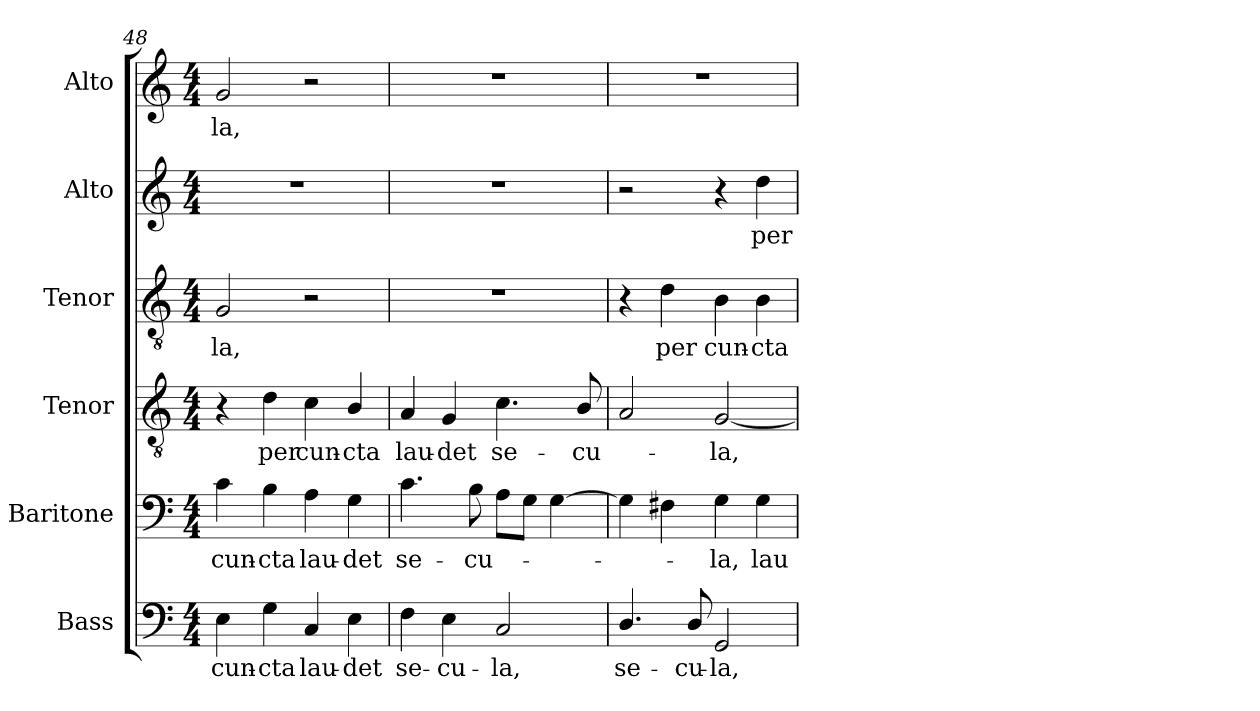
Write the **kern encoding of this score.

**kern	**text	**kern	**text	**kern	**text	**kern	**text	**kern	**text	**kern	**text
*part6	*part6	*part5	*part5	*part4	*part4	*part3	*part3	*part2	*part2	*part1	*part1
*staff6	*staff6	*staff5	*staff5	*staff4	*staff4	*staff3	*staff3	*staff2	*staff2	*staff1	*staff1
*I"Bass	*	*I"Baritone	*	*I"Tenor	*	*I"Tenor	*	*I"Alto	*	*I"Alto	*
*I'B.	*	*I'Bar.	*	*I'T.	*	*I'T.	*	*I'A.	*	*	*
*clefF4	*	*clefF4	*	*clefGv2	*	*clefGv2	*	*clefG2	*	*clefG2	*
*	*	*	*	*ITrd7c12	*	*ITrd7c12	*	*	*	*	*
*k[]	*	*k[]	*	*k[]	*	*k[]	*	*k[]	*	*k[]	*
*C:	*	*C:	*	*C:	*	*C:	*	*C:	*	*C:	*
*M4/4	*	*M4/4	*	*M4/4	*	*M4/4	*	*M4/4	*	*M4/4	*
=48	=48	=48	=48	=48	=48	=48	=48	=48	=48	=48	=48
!	!LO:LY:b:color=#000000	!	!	!	!	!	!	!	!	!	!
!	!	!	!LO:LY:b:color=#000000	!	!	!	!	!	!	!	!
!	!	!	!	!	!	!	!LO:LY:b:color=#000000	!	!	!	!
!	!	!	!	!	!	!	!	!	!	!	!LO:LY:b:color=#000000
4Ei\	cun-	4ci\	cun-	4r	.	2GGi/	-la,	1r	.	2gi/	-la,
!	!LO:LY:b:color=#000000	!	!	!	!	!	!	!	!	!	!
!	!	!	!LO:LY:b:color=#000000	!	!	!	!	!	!	!	!
!	!	!	!	!	!LO:LY:b:color=#000000	!	!	!	!	!	!
4Gi\	-cta	4Bi\	-cta	4Di\	per	.	.	.	.	.	.
!	!LO:LY:b:color=#000000	!	!	!	!	!	!	!	!	!	!
!	!	!	!LO:LY:b:color=#000000	!	!	!	!	!	!	!	!
!	!	!	!	!	!LO:LY:b:color=#000000	!	!	!	!	!	!
4Ci/	lau-	4Ai\	lau-	4Ci\	cun-	2r	.	.	.	2r	.
!	!LO:LY:b:color=#000000	!	!	!	!	!	!	!	!	!	!
!	!	!	!LO:LY:b:color=#000000	!	!	!	!	!	!	!	!
!	!	!	!	!	!LO:LY:b:color=#000000	!	!	!	!	!	!
4Ei\	-det	4Gi\	-det	4BBi/	-cta	.	.	.	.	.	.
=49	=49	=49	=49	=49	=49	=49	=49	=49	=49	=49	=49
!	!LO:LY:b:color=#000000	!	!	!	!	!	!	!	!	!	!
!	!	!	!LO:LY:b:color=#000000	!	!	!	!	!	!	!	!
!	!	!	!	!	!LO:LY:b:color=#000000	!	!	!	!	!	!
4Fi\	se-	4.ci\	se-	4AAi/	lau-	1r	.	1r	.	1r	.
!	!LO:LY:b:color=#000000	!	!	!	!	!	!	!	!	!	!
!	!	!	!	!	!LO:LY:b:color=#000000	!	!	!	!	!	!
4Ei\	-cu-	.	.	4GGi/	-det	.	.	.	.	.	.
!	!	!	!LO:LY:b:color=#000000	!	!	!	!	!	!	!	!
.	.	8Bi\	-cu-	.	.	.	.	.	.	.	.
!	!LO:LY:b:color=#000000	!	!	!	!	!	!	!	!	!	!
!	!	!	!	!	!LO:LY:b:color=#000000	!	!	!	!	!	!
2Ci/	-la,	8Ai\L	.	4.Ci\	se-	.	.	.	.	.	.
.	.	8Gi\J	.	.	.	.	.	.	.	.	.
.	.	[4Gi\	.	.	.	.	.	.	.	.	.
!	!	!	!	!	!LO:LY:b:color=#000000	!	!	!	!	!	!
.	.	.	.	8BBi/	-cu-	.	.	.	.	.	.
!!LO:LB:g=z
=50	=50	=50	=50	=50	=50	=50	=50	=50	=50	=50	=50
!	!LO:LY:b:color=#000000	!	!	!	!	!	!	!	!	!	!
4.Di/	se-	4Gi\]	.	2AAi/	.	4r	.	2r	.	1r	.
!	!	!	!	!	!	!	!LO:LY:b:color=#000000	!	!	!	!
.	.	4F#Xi\	.	.	.	4Di\	per	.	.	.	.
!	!LO:LY:b:color=#000000	!	!	!	!	!	!	!	!	!	!
8Di/	-cu-	.	.	.	.	.	.	.	.	.	.
!	!LO:LY:b:color=#000000	!	!	!	!	!	!	!	!	!	!
!	!	!	!LO:LY:b:color=#000000	!	!	!	!	!	!	!	!
!	!	!	!	!	!LO:LY:b:color=#000000	!	!	!	!	!	!
!	!	!	!	!	!	!	!LO:LY:b:color=#000000	!	!	!	!
2GGi/	-la,	4Gi\	-la,	[2GGi/	-la,	4BBi\	cun-	4r	.	.	.
!	!	!	!LO:LY:b:color=#000000	!	!	!	!	!	!	!	!
!	!	!	!	!	!	!	!LO:LY:b:color=#000000	!	!	!	!
!	!	!	!	!	!	!	!	!	!LO:LY:b:color=#000000	!	!
.	.	4Gi\	lau-	.	.	4BBi\	-cta	4ddi\	per	.	.
=	=	=	=	=	=	=	=	=	=	=	=
*-	*-	*-	*-	*-	*-	*-	*-	*-	*-	*-	*-
